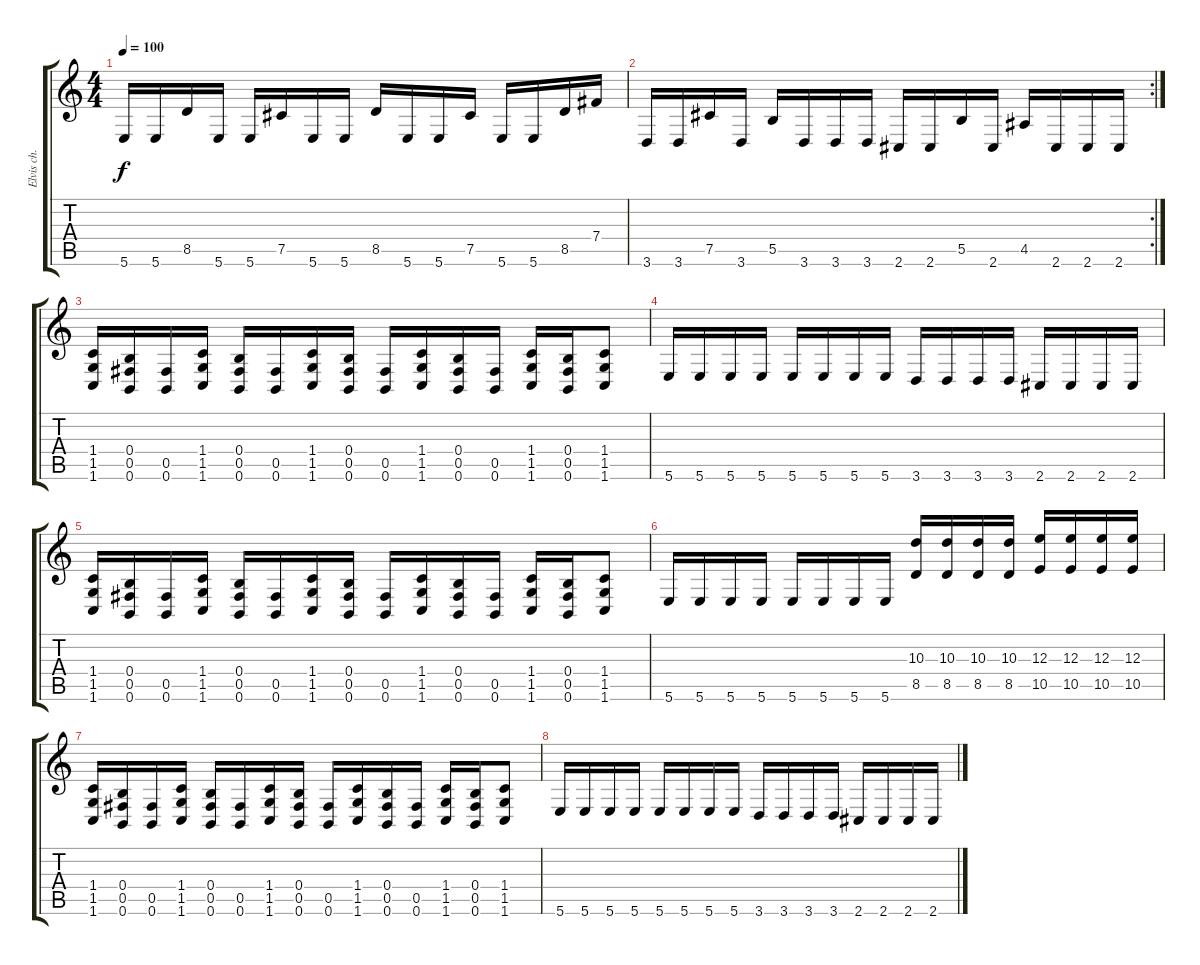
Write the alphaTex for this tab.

\track ("Elvis ch. 1" "Elvis ch. ") {instrument overdrivenguitar}
\staff {score tabs}
\tuning (Db4 Ab3 E3 B2 Gb2 B1) {hide}
\ts (4 4)
\tempo 100
\clef g2
\ks c
5.6.16{dy f} 5.6.16 8.5.16 5.6.16 5.6.16 7.5.16 5.6.16 5.6.16 8.5.16 5.6.16 5.6.16 7.5.16 5.6.16 5.6.16 8.5.16 7.4.16 |
\rc 2
3.6.16 3.6.16 7.5.16 3.6.16 5.5.16 3.6.16 3.6.16 3.6.16 2.6.16 2.6.16 5.5.16 2.6.16 4.5.16 2.6.16 2.6.16 2.6.16 |
(1.4 1.5 1.6).16 (0.4 0.5 0.6).16 (0.5 0.6).16 (1.4 1.5 1.6).16 (0.4 0.5 0.6).16 (0.5 0.6).16 (1.4 1.5 1.6).16 (0.4 0.5 0.6).16 (0.5 0.6).16 (1.4 1.5 1.6).16 (0.4 0.5 0.6).16 (0.5 0.6).16 (1.4 1.5 1.6).16 (0.4 0.5 0.6).16 (1.4 1.5 1.6).8 |
5.6.16 5.6.16 5.6.16 5.6.16 5.6.16 5.6.16 5.6.16 5.6.16 3.6.16 3.6.16 3.6.16 3.6.16 2.6.16 2.6.16 2.6.16 2.6.16 |
(1.4 1.5 1.6).16 (0.4 0.5 0.6).16 (0.5 0.6).16 (1.4 1.5 1.6).16 (0.4 0.5 0.6).16 (0.5 0.6).16 (1.4 1.5 1.6).16 (0.4 0.5 0.6).16 (0.5 0.6).16 (1.4 1.5 1.6).16 (0.4 0.5 0.6).16 (0.5 0.6).16 (1.4 1.5 1.6).16 (0.4 0.5 0.6).16 (1.4 1.5 1.6).8 |
5.6.16 5.6.16 5.6.16 5.6.16 5.6.16 5.6.16 5.6.16 5.6.16 (10.3 8.5).16 (10.3 8.5).16 (10.3 8.5).16 (10.3 8.5).16 (12.3 10.5).16 (12.3 10.5).16 (12.3 10.5).16 (12.3 10.5).16 |
(1.4 1.5 1.6).16 (0.4 0.5 0.6).16 (0.5 0.6).16 (1.4 1.5 1.6).16 (0.4 0.5 0.6).16 (0.5 0.6).16 (1.4 1.5 1.6).16 (0.4 0.5 0.6).16 (0.5 0.6).16 (1.4 1.5 1.6).16 (0.4 0.5 0.6).16 (0.5 0.6).16 (1.4 1.5 1.6).16 (0.4 0.5 0.6).16 (1.4 1.5 1.6).8 |
5.6.16 5.6.16 5.6.16 5.6.16 5.6.16 5.6.16 5.6.16 5.6.16 3.6.16 3.6.16 3.6.16 3.6.16 2.6.16 2.6.16 2.6.16 2.6.16
